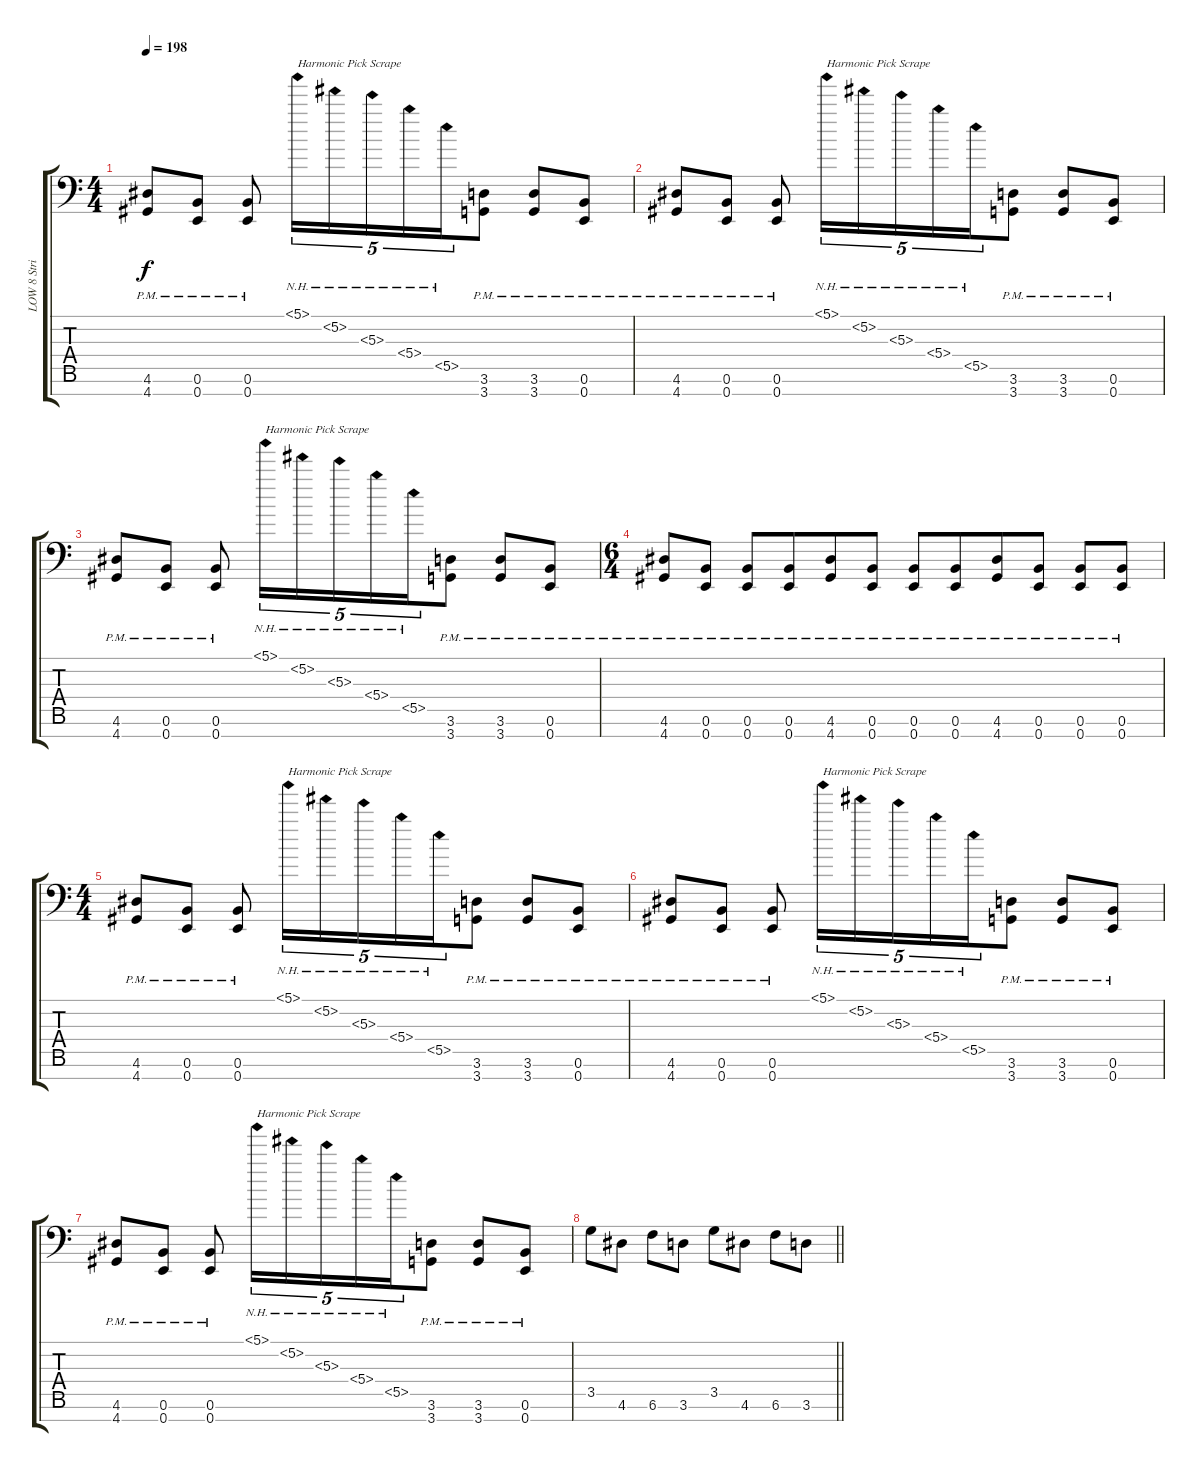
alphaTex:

\track ("LOW 8 String LEFT" "LOW 8 Stri") {instrument electricguitarclean}
\staff {score tabs}
\tuning (B3 Gb3 E3 B2 E2 B1 E1) {hide}
\ts (4 4)
\section ("" "")
\tempo 198
\clef f4
\ks c
(4.6{pm} 4.7{pm}).8{dy f beam merge} (0.6{pm} 0.7{pm}).8 (0.6{pm} 0.7{pm}).8 5.1{nh}.16{tu (5 4) txt "Harmonic Pick Scrape"} 5.2{nh}.16{tu (5 4) beam merge} 5.3{nh}.16{tu (5 4)} 5.4{nh}.16{tu (5 4) beam merge} 5.5{nh}.16{tu (5 4) beam merge} (3.6{pm} 3.7{pm}).8 (3.6{pm} 3.7{pm}).8{beam merge} (0.6{pm} 0.7{pm}).8 |
(4.6{pm} 4.7{pm}).8{beam merge} (0.6{pm} 0.7{pm}).8 (0.6{pm} 0.7{pm}).8 5.1{nh}.16{tu (5 4) txt "Harmonic Pick Scrape"} 5.2{nh}.16{tu (5 4) beam merge} 5.3{nh}.16{tu (5 4)} 5.4{nh}.16{tu (5 4) beam merge} 5.5{nh}.16{tu (5 4) beam merge} (3.6{pm} 3.7{pm}).8 (3.6{pm} 3.7{pm}).8{beam merge} (0.6{pm} 0.7{pm}).8 |
(4.6{pm} 4.7{pm}).8{beam merge} (0.6{pm} 0.7{pm}).8 (0.6{pm} 0.7{pm}).8 5.1{nh}.16{tu (5 4) txt "Harmonic Pick Scrape"} 5.2{nh}.16{tu (5 4) beam merge} 5.3{nh}.16{tu (5 4)} 5.4{nh}.16{tu (5 4) beam merge} 5.5{nh}.16{tu (5 4) beam merge} (3.6{pm} 3.7{pm}).8 (3.6{pm} 3.7{pm}).8{beam merge} (0.6{pm} 0.7{pm}).8 |
\ts (6 4)
(4.6{pm} 4.7{pm}).8{beam merge} (0.6{pm} 0.7{pm}).8 (0.6{pm} 0.7{pm}).8 (0.6{pm} 0.7{pm}).8{beam merge} (4.6{pm} 4.7{pm}).8{beam merge} (0.6{pm} 0.7{pm}).8 (0.6{pm} 0.7{pm}).8 (0.6{pm} 0.7{pm}).8{beam merge} (4.6{pm} 4.7{pm}).8{beam merge} (0.6{pm} 0.7{pm}).8 (0.6{pm} 0.7{pm}).8 (0.6{pm} 0.7{pm}).8 |
\ts (4 4)
(4.6{pm} 4.7{pm}).8{beam merge} (0.6{pm} 0.7{pm}).8 (0.6{pm} 0.7{pm}).8 5.1{nh}.16{tu (5 4) txt "Harmonic Pick Scrape"} 5.2{nh}.16{tu (5 4) beam merge} 5.3{nh}.16{tu (5 4)} 5.4{nh}.16{tu (5 4) beam merge} 5.5{nh}.16{tu (5 4) beam merge} (3.6{pm} 3.7{pm}).8 (3.6{pm} 3.7{pm}).8{beam merge} (0.6{pm} 0.7{pm}).8 |
(4.6{pm} 4.7{pm}).8{beam merge} (0.6{pm} 0.7{pm}).8 (0.6{pm} 0.7{pm}).8 5.1{nh}.16{tu (5 4) txt "Harmonic Pick Scrape"} 5.2{nh}.16{tu (5 4) beam merge} 5.3{nh}.16{tu (5 4)} 5.4{nh}.16{tu (5 4) beam merge} 5.5{nh}.16{tu (5 4) beam merge} (3.6{pm} 3.7{pm}).8 (3.6{pm} 3.7{pm}).8{beam merge} (0.6{pm} 0.7{pm}).8 |
(4.6{pm} 4.7{pm}).8{beam merge} (0.6{pm} 0.7{pm}).8 (0.6{pm} 0.7{pm}).8 5.1{nh}.16{tu (5 4) txt "Harmonic Pick Scrape"} 5.2{nh}.16{tu (5 4) beam merge} 5.3{nh}.16{tu (5 4)} 5.4{nh}.16{tu (5 4) beam merge} 5.5{nh}.16{tu (5 4) beam merge} (3.6{pm} 3.7{pm}).8 (3.6{pm} 3.7{pm}).8{beam merge} (0.6{pm} 0.7{pm}).8 |
\barLineRight lightlight
3.5.8{beam merge} 4.6.8 6.6.8 3.6.8 3.5.8 4.6.8 6.6.8{beam merge} 3.6.8
